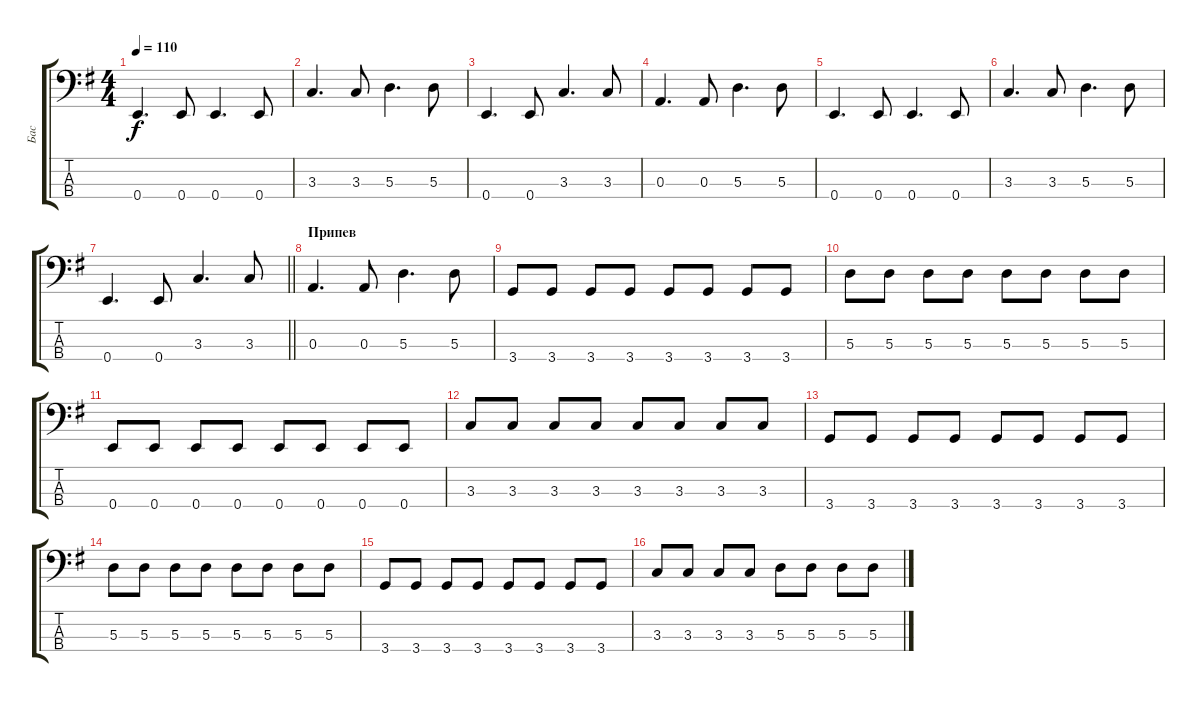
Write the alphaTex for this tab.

\track ("Бас" "Бас") {instrument electricbassfinger}
\staff {score tabs}
\tuning (G2 D2 A1 E1) {hide}
\ts (4 4)
\tempo 110
\clef f4
\ks eminor
0.4.4{d dy f} 0.4.8 0.4.4{d} 0.4.8 |
3.3.4{d} 3.3.8 5.3.4{d} 5.3.8 |
0.4.4{d} 0.4.8 3.3.4{d} 3.3.8 |
0.3.4{d} 0.3.8 5.3.4{d} 5.3.8 |
0.4.4{d} 0.4.8 0.4.4{d} 0.4.8 |
3.3.4{d} 3.3.8 5.3.4{d} 5.3.8 |
\barLineRight lightlight
0.4.4{d} 0.4.8 3.3.4{d} 3.3.8 |
\section ("" "Припев")
0.3.4{d} 0.3.8 5.3.4{d} 5.3.8 |
3.4.8 3.4.8 3.4.8 3.4.8 3.4.8 3.4.8 3.4.8 3.4.8 |
5.3.8 5.3.8 5.3.8 5.3.8 5.3.8 5.3.8 5.3.8 5.3.8 |
0.4.8 0.4.8 0.4.8 0.4.8 0.4.8 0.4.8 0.4.8 0.4.8 |
3.3.8 3.3.8 3.3.8 3.3.8 3.3.8 3.3.8 3.3.8 3.3.8 |
3.4.8 3.4.8 3.4.8 3.4.8 3.4.8 3.4.8 3.4.8 3.4.8 |
5.3.8 5.3.8 5.3.8 5.3.8 5.3.8 5.3.8 5.3.8 5.3.8 |
3.4.8 3.4.8 3.4.8 3.4.8 3.4.8 3.4.8 3.4.8 3.4.8 |
3.3.8 3.3.8 3.3.8 3.3.8 5.3.8 5.3.8 5.3.8 5.3.8
